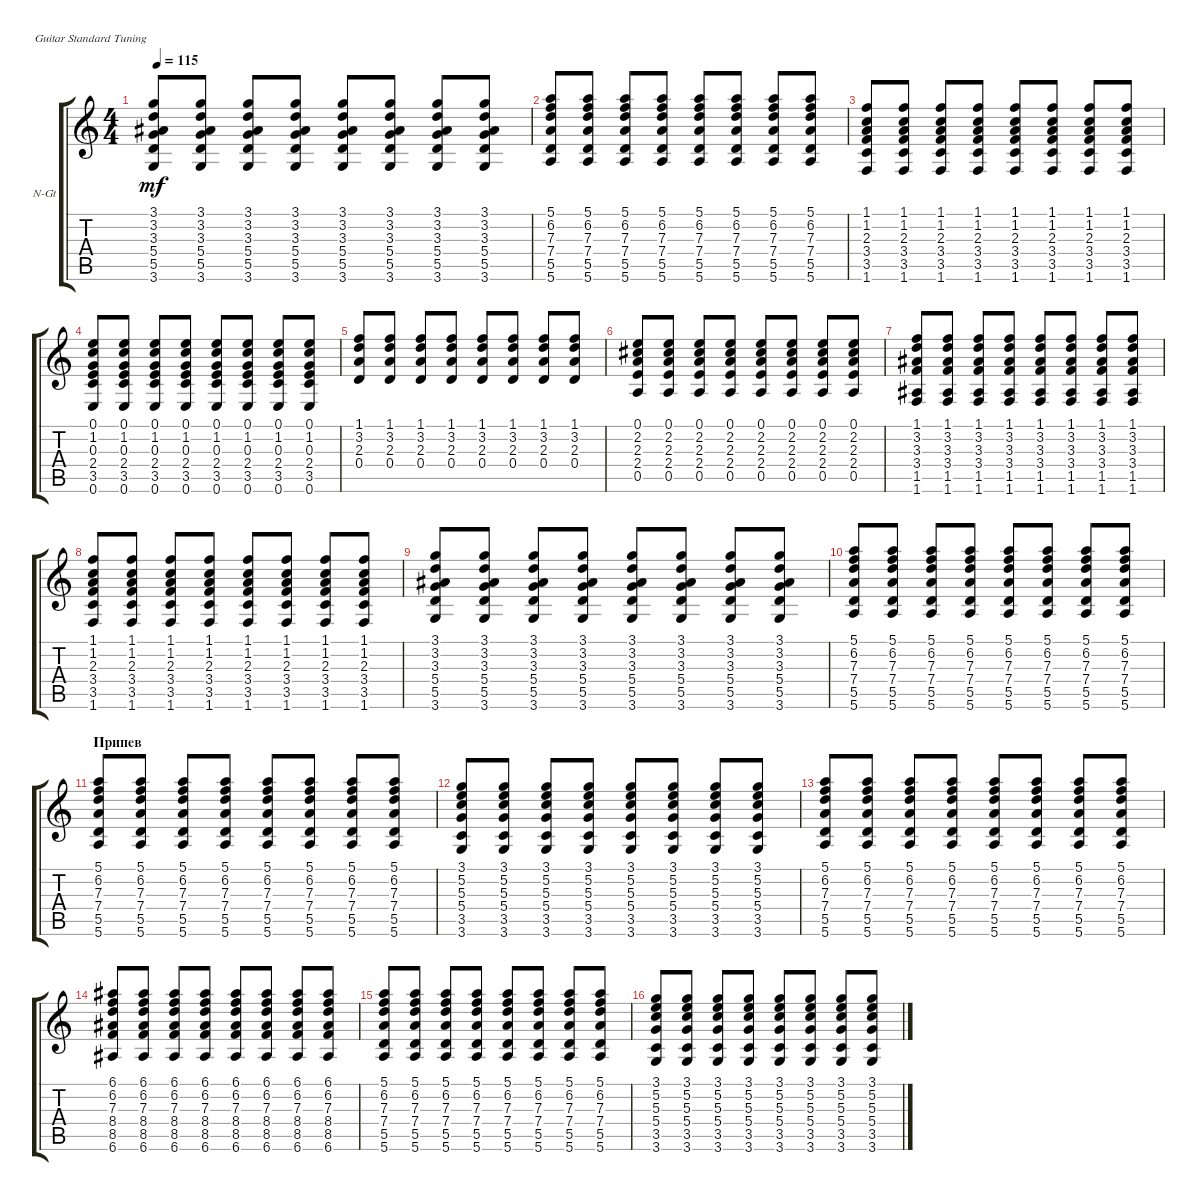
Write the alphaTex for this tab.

\defaultSystemsLayout 4
\bracketExtendMode groupsimilarinstruments
\firstSystemTrackNameOrientation horizontal
\otherSystemsTrackNameOrientation horizontal
\track ("В.Бутусов Ритм" "N-Gt") {instrument acousticguitarnylon}
\staff {score tabs}
\tuning (E4 B3 G3 D3 A2 E2)
\ts (4 4)
\tempo 115
\clef g2
\ks c
(3.1 3.2 3.3 5.4 5.5 3.6).8{dy mf} (3.1 3.2 3.3 5.4 5.5 3.6).8 (3.1 3.2 3.3 5.4 5.5 3.6).8 (3.1 3.2 3.3 5.4 5.5 3.6).8 (3.1 3.2 3.3 5.4 5.5 3.6).8 (3.1 3.2 3.3 5.4 5.5 3.6).8 (3.1 3.2 3.3 5.4 5.5 3.6).8 (3.1 3.2 3.3 5.4 5.5 3.6).8 |
(5.1 6.2 7.3 7.4 5.5 5.6).8 (5.1 6.2 7.3 7.4 5.5 5.6).8 (5.1 6.2 7.3 7.4 5.5 5.6).8 (5.1 6.2 7.3 7.4 5.5 5.6).8 (5.1 6.2 7.3 7.4 5.5 5.6).8 (5.1 6.2 7.3 7.4 5.5 5.6).8 (5.1 6.2 7.3 7.4 5.5 5.6).8 (5.1 6.2 7.3 7.4 5.5 5.6).8 |
(1.1 1.2 2.3 3.4 3.5 1.6).8 (1.1 1.2 2.3 3.4 3.5 1.6).8 (1.1 1.2 2.3 3.4 3.5 1.6).8 (1.1 1.2 2.3 3.4 3.5 1.6).8 (1.1 1.2 2.3 3.4 3.5 1.6).8 (1.1 1.2 2.3 3.4 3.5 1.6).8 (1.1 1.2 2.3 3.4 3.5 1.6).8 (1.1 1.2 2.3 3.4 3.5 1.6).8 |
(0.1 1.2 0.3 2.4 3.5 0.6).8 (0.1 1.2 0.3 2.4 3.5 0.6).8 (0.1 1.2 0.3 2.4 3.5 0.6).8 (0.1 1.2 0.3 2.4 3.5 0.6).8 (0.1 1.2 0.3 2.4 3.5 0.6).8 (0.1 1.2 0.3 2.4 3.5 0.6).8 (0.1 1.2 0.3 2.4 3.5 0.6).8 (0.1 1.2 0.3 2.4 3.5 0.6).8 |
(1.1 3.2 2.3 0.4).8 (1.1 3.2 2.3 0.4).8 (1.1 3.2 2.3 0.4).8 (1.1 3.2 2.3 0.4).8 (1.1 3.2 2.3 0.4).8 (1.1 3.2 2.3 0.4).8 (1.1 3.2 2.3 0.4).8 (1.1 3.2 2.3 0.4).8 |
(0.1 2.2 2.3 2.4 0.5).8 (0.1 2.2 2.3 2.4 0.5).8 (0.1 2.2 2.3 2.4 0.5).8 (0.1 2.2 2.3 2.4 0.5).8 (0.1 2.2 2.3 2.4 0.5).8 (0.1 2.2 2.3 2.4 0.5).8 (0.1 2.2 2.3 2.4 0.5).8 (0.1 2.2 2.3 2.4 0.5).8 |
(1.1 3.2 3.3 3.4 1.5 1.6).8 (1.1 3.2 3.3 3.4 1.5 1.6).8 (1.1 3.2 3.3 3.4 1.5 1.6).8 (1.1 3.2 3.3 3.4 1.5 1.6).8 (1.1 3.2 3.3 3.4 1.5 1.6).8 (1.1 3.2 3.3 3.4 1.5 1.6).8 (1.1 3.2 3.3 3.4 1.5 1.6).8 (1.1 3.2 3.3 3.4 1.5 1.6).8 |
(1.1 1.2 2.3 3.4 3.5 1.6).8 (1.1 1.2 2.3 3.4 3.5 1.6).8 (1.1 1.2 2.3 3.4 3.5 1.6).8 (1.1 1.2 2.3 3.4 3.5 1.6).8 (1.1 1.2 2.3 3.4 3.5 1.6).8 (1.1 1.2 2.3 3.4 3.5 1.6).8 (1.1 1.2 2.3 3.4 3.5 1.6).8 (1.1 1.2 2.3 3.4 3.5 1.6).8 |
(3.1 3.2 3.3 5.4 5.5 3.6).8 (3.1 3.2 3.3 5.4 5.5 3.6).8 (3.1 3.2 3.3 5.4 5.5 3.6).8 (3.1 3.2 3.3 5.4 5.5 3.6).8 (3.1 3.2 3.3 5.4 5.5 3.6).8 (3.1 3.2 3.3 5.4 5.5 3.6).8 (3.1 3.2 3.3 5.4 5.5 3.6).8 (3.1 3.2 3.3 5.4 5.5 3.6).8 |
(5.1 6.2 7.3 7.4 5.5 5.6).8 (5.1 6.2 7.3 7.4 5.5 5.6).8 (5.1 6.2 7.3 7.4 5.5 5.6).8 (5.1 6.2 7.3 7.4 5.5 5.6).8 (5.1 6.2 7.3 7.4 5.5 5.6).8 (5.1 6.2 7.3 7.4 5.5 5.6).8 (5.1 6.2 7.3 7.4 5.5 5.6).8 (5.1 6.2 7.3 7.4 5.5 5.6).8 |
\section ("" "Припев")
(5.1 6.2 7.3 7.4 5.5 5.6).8 (5.1 6.2 7.3 7.4 5.5 5.6).8 (5.1 6.2 7.3 7.4 5.5 5.6).8 (5.1 6.2 7.3 7.4 5.5 5.6).8 (5.1 6.2 7.3 7.4 5.5 5.6).8 (5.1 6.2 7.3 7.4 5.5 5.6).8 (5.1 6.2 7.3 7.4 5.5 5.6).8 (5.1 6.2 7.3 7.4 5.5 5.6).8 |
(3.1 5.2 5.3 5.4 3.5 3.6).8 (3.1 5.2 5.3 5.4 3.5 3.6).8 (3.1 5.2 5.3 5.4 3.5 3.6).8 (3.1 5.2 5.3 5.4 3.5 3.6).8 (3.1 5.2 5.3 5.4 3.5 3.6).8 (3.1 5.2 5.3 5.4 3.5 3.6).8 (3.1 5.2 5.3 5.4 3.5 3.6).8 (3.1 5.2 5.3 5.4 3.5 3.6).8 |
(5.1 6.2 7.3 7.4 5.5 5.6).8 (5.1 6.2 7.3 7.4 5.5 5.6).8 (5.1 6.2 7.3 7.4 5.5 5.6).8 (5.1 6.2 7.3 7.4 5.5 5.6).8 (5.1 6.2 7.3 7.4 5.5 5.6).8 (5.1 6.2 7.3 7.4 5.5 5.6).8 (5.1 6.2 7.3 7.4 5.5 5.6).8 (5.1 6.2 7.3 7.4 5.5 5.6).8 |
(6.1 6.2 7.3 8.4 8.5 6.6).8 (6.1 6.2 7.3 8.4 8.5 6.6).8 (6.1 6.2 7.3 8.4 8.5 6.6).8 (6.1 6.2 7.3 8.4 8.5 6.6).8 (6.1 6.2 7.3 8.4 8.5 6.6).8 (6.1 6.2 7.3 8.4 8.5 6.6).8 (6.1 6.2 7.3 8.4 8.5 6.6).8 (6.1 6.2 7.3 8.4 8.5 6.6).8 |
(5.1 6.2 7.3 7.4 5.5 5.6).8 (5.1 6.2 7.3 7.4 5.5 5.6).8 (5.1 6.2 7.3 7.4 5.5 5.6).8 (5.1 6.2 7.3 7.4 5.5 5.6).8 (5.1 6.2 7.3 7.4 5.5 5.6).8 (5.1 6.2 7.3 7.4 5.5 5.6).8 (5.1 6.2 7.3 7.4 5.5 5.6).8 (5.1 6.2 7.3 7.4 5.5 5.6).8 |
(3.1 5.2 5.3 5.4 3.5 3.6).8 (3.1 5.2 5.3 5.4 3.5 3.6).8 (3.1 5.2 5.3 5.4 3.5 3.6).8 (3.1 5.2 5.3 5.4 3.5 3.6).8 (3.1 5.2 5.3 5.4 3.5 3.6).8 (3.1 5.2 5.3 5.4 3.5 3.6).8 (3.1 5.2 5.3 5.4 3.5 3.6).8 (3.1 5.2 5.3 5.4 3.5 3.6).8
